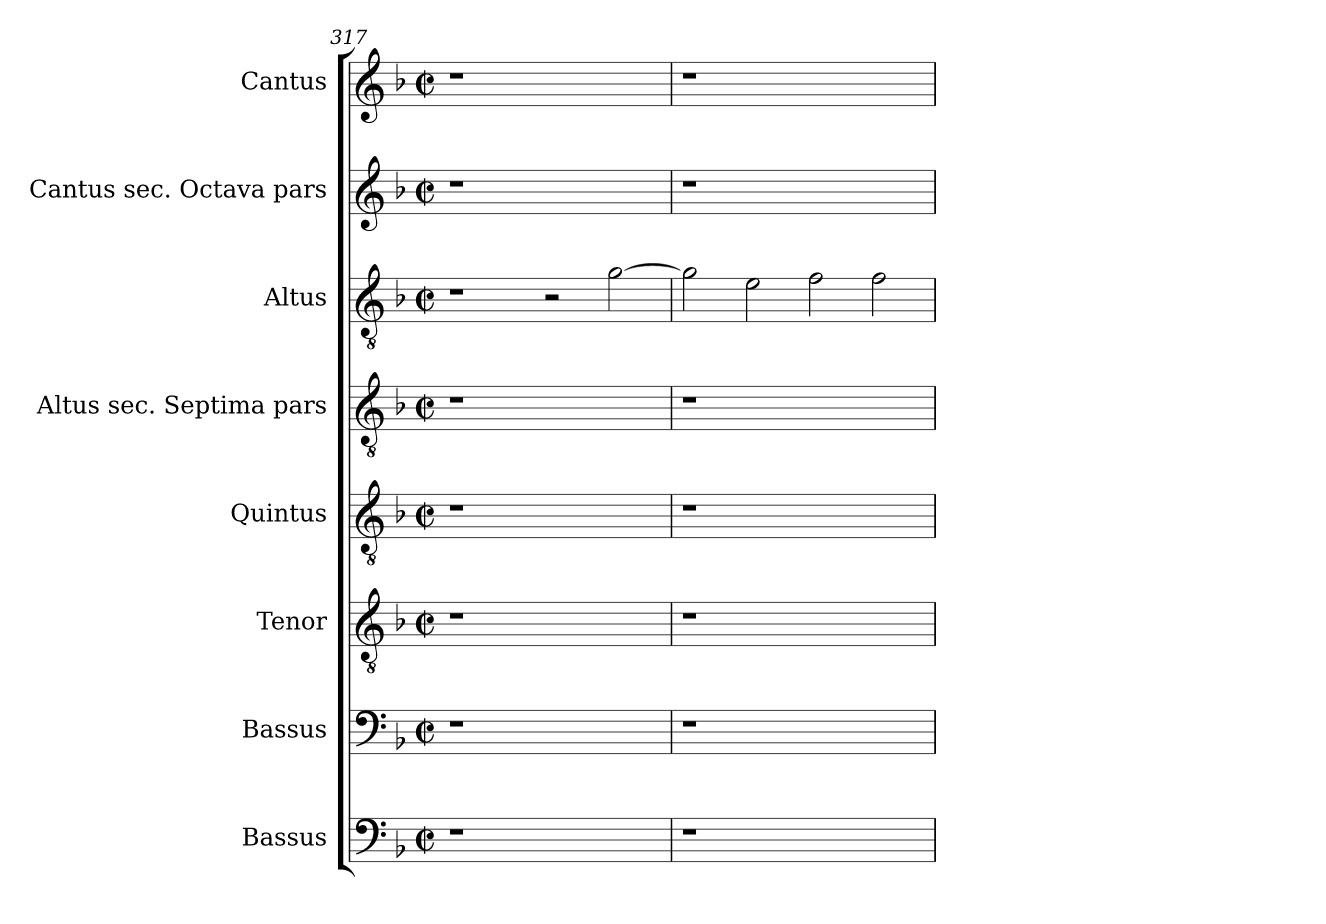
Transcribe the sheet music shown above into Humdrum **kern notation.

**kern	**kern	**kern	**kern	**kern	**kern	**kern	**kern
*part8	*part7	*part6	*part5	*part4	*part3	*part2	*part1
*staff8	*staff7	*staff6	*staff5	*staff4	*staff3	*staff2	*staff1
*I"Bassus	*I"Bassus	*I"Tenor	*I"Quintus	*I"Altus sec. Septima pars	*I"Altus	*I"Cantus sec. Octava pars	*I"Cantus
*	*I'Bassus	*I'Tenor	*I'Quintus	*	*I'Altus	*	*I'Cantus
*clefF4	*clefF4	*clefGv2	*clefGv2	*clefGv2	*clefGv2	*clefG2	*clefG2
*k[b-]	*k[b-]	*k[b-]	*k[b-]	*k[b-]	*k[b-]	*k[b-]	*k[b-]
*F:	*F:	*F:	*F:	*F:	*F:	*F:	*F:
*M2/2	*M2/2	*M2/2	*M2/2	*M2/2	*M2/2	*M2/2	*M2/2
*met(c|)	*met(c|)	*met(c|)	*met(c|)	*met(c|)	*met(c|)	*met(c|)	*met(c|)
=317	=317	=317	=317	=317	=317	=317	=317
1r	1r	1r	1r	1r	1r	1r	1r
1ryy	1ryy	1ryy	1ryy	1ryy	2r	1ryy	1ryy
.	.	.	.	.	[>2g\	.	.
=318	=318	=318	=318	=318	=318	=318	=318
1r	1r	1r	1r	1r	2g\]	1r	1r
.	.	.	.	.	2e\	.	.
1ryy	1ryy	1ryy	1ryy	1ryy	2f\	1ryy	1ryy
.	.	.	.	.	2f\	.	.
=	=	=	=	=	=	=	=
*-	*-	*-	*-	*-	*-	*-	*-
